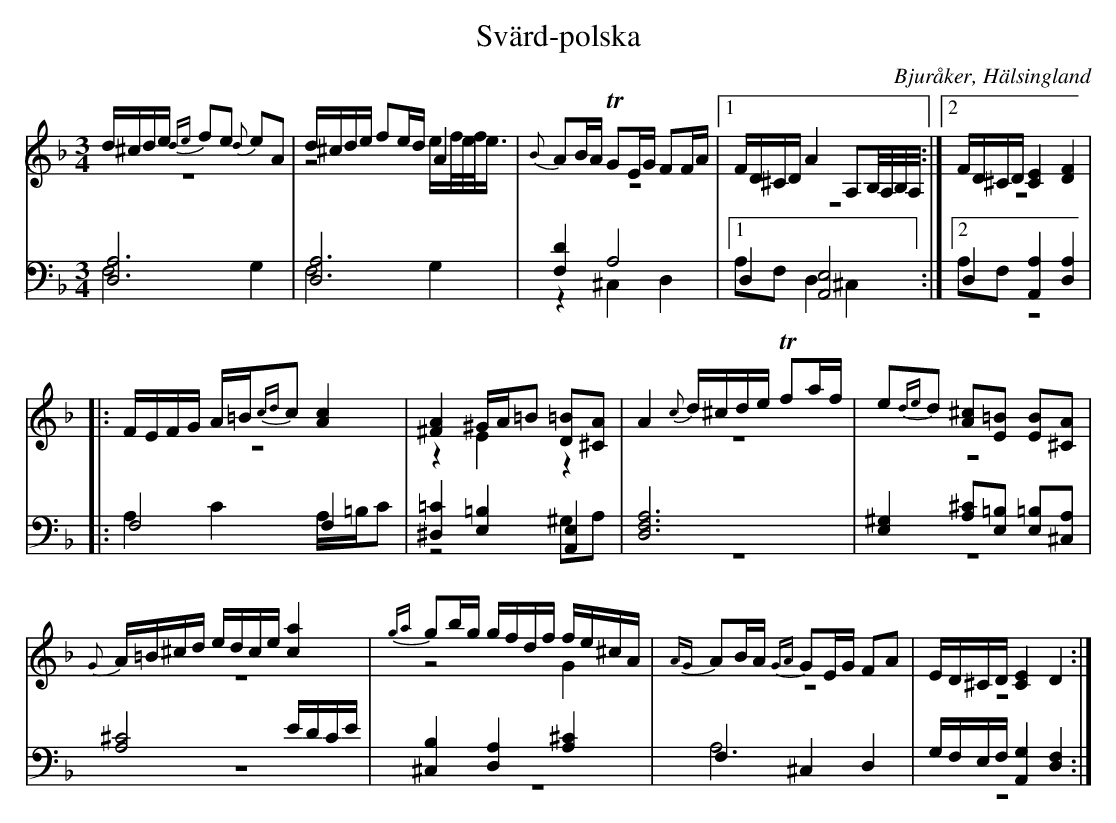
X:1
T: Svärd-polska
O: Bjuråker, Hälsingland
M: 3/4
L: 1/8
K: Dm
V:1
V:2 merge
V:3
V:4 merge
V:1
d/^c/d/e/ {de}fe {d}eA|d/^c/d/e/ fe/d/ A2|{B}AB/A/ TGE/G/ FF/A/|1 F/D/^C/D/ A2 A,B,//A,//B,//A,//:|2 F/D/^C/D/ [C2E2] [D2F2]|
|:F/E/F/G/ A/=B/{cd}c [A2c2]|[^F2A2] ^G/A/=B [D=B][^CA]|A2 {c}d/^c/d/e/ Tfa/f/|e{de}d [A^c][E=B] [EB][^CA]|
{G}A/=B/^c/d/ e/d/c/e/ [c2a2]|{ga}gb/g/ g/f/d/f/ f/e/^c/A/|{AG}AB/A/ {GA}GE/G/ FA|E/D/^C/D/ [C2E2] D2:|
V:2
z6|z4 e/f//e//f//e3/4|z6|1 z6:|2 z6|
|:z6|z2 E2 z2|z6|z6|
z6|z4 G2|z6|z6:|
V:3 clef=bass
[D,6A,6]|[D,6A,6]|[F,2D2] A,4|1 D,2 [A,,4E,4]:|2 D,2 [A,,2A,2] [D,2A,2]|
|:F,4 F,2|[^D,2=C2] [E,2=B,2] [A,,2E,2]|[D,6F,6A,6]|[E,2^G,2] [A,^C][E,=B,] [E,=B,][^C,A,]|
[A,4^C4] E/D/C/E/|[^C,2B,2]  [D,2A,2] [A,2^C2]|F,2 ^C,2 D,2|G,/F,/E,/F,/ [A,,2G,2] [D,2F,2]:|
V:4 clef=bass
F,4 G,2|F,4 G,2|z2 ^C,2 D,2|1 A,F, D,2 ^C,2:|2 A,F,  z4|
|:A,2 C2 A,/=B,/C|z4 ^G,A,|z6|z6|
z6|z6|A,6|z6:|
